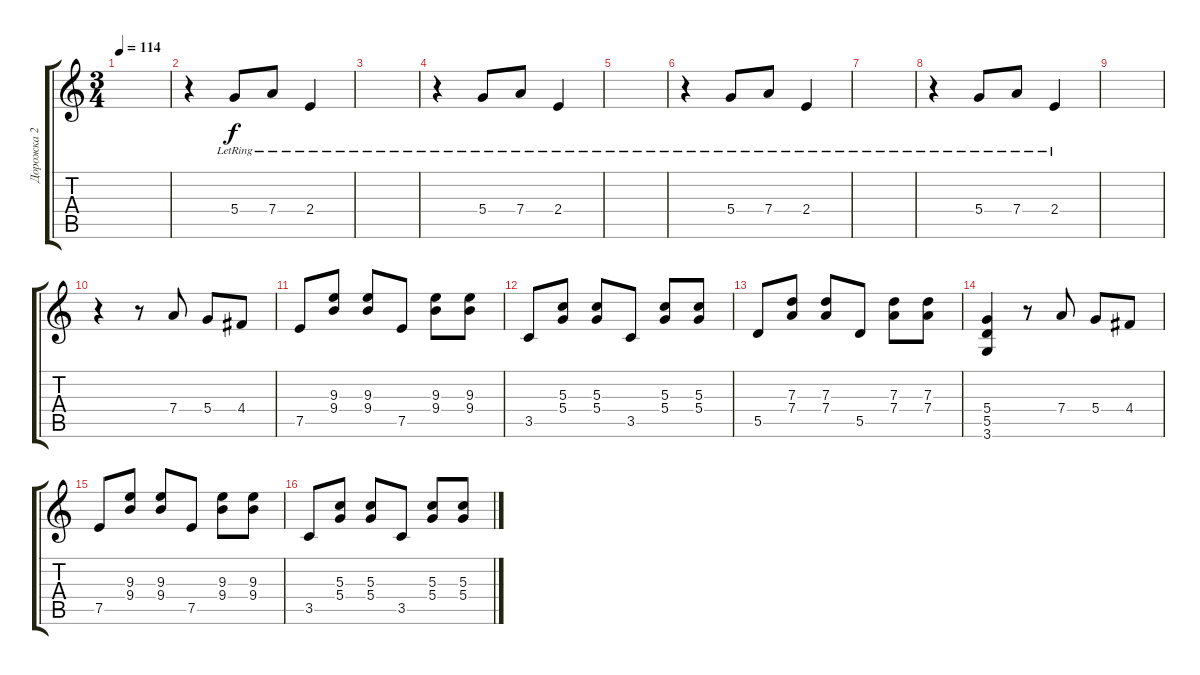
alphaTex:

\track ("Дорожка 2" "Дорожка 2") {instrument acousticguitarnylon}
\staff {score tabs}
\tuning (E4 B3 G3 D3 A2 E2) {hide}
\ts (3 4)
\tempo 114
\clef g2
\ks c
|
r.4 5.4{lr}.8 7.4{lr}.8 2.4{lr}.4 |
|
r.4 5.4{lr}.8 7.4{lr}.8 2.4{lr}.4 |
|
r.4 5.4{lr}.8 7.4{lr}.8 2.4{lr}.4 |
|
r.4 5.4{lr}.8 7.4{lr}.8 2.4{lr}.4 |
|
r.4{volume 16} r.8 7.4.8 5.4.8 4.4.8 |
7.5.8 (9.3 9.4).8 (9.3 9.4).8 7.5.8 (9.3 9.4).8 (9.3 9.4).8 |
3.5.8 (5.3 5.4).8 (5.3 5.4).8 3.5.8 (5.3 5.4).8 (5.3 5.4).8 |
5.5.8 (7.3 7.4).8 (7.3 7.4).8 5.5.8 (7.3 7.4).8 (7.3 7.4).8 |
(5.4 5.5 3.6).4 r.8 7.4.8 5.4.8 4.4.8 |
7.5.8 (9.3 9.4).8 (9.3 9.4).8 7.5.8 (9.3 9.4).8 (9.3 9.4).8 |
3.5.8 (5.3 5.4).8 (5.3 5.4).8 3.5.8 (5.3 5.4).8 (5.3 5.4).8
